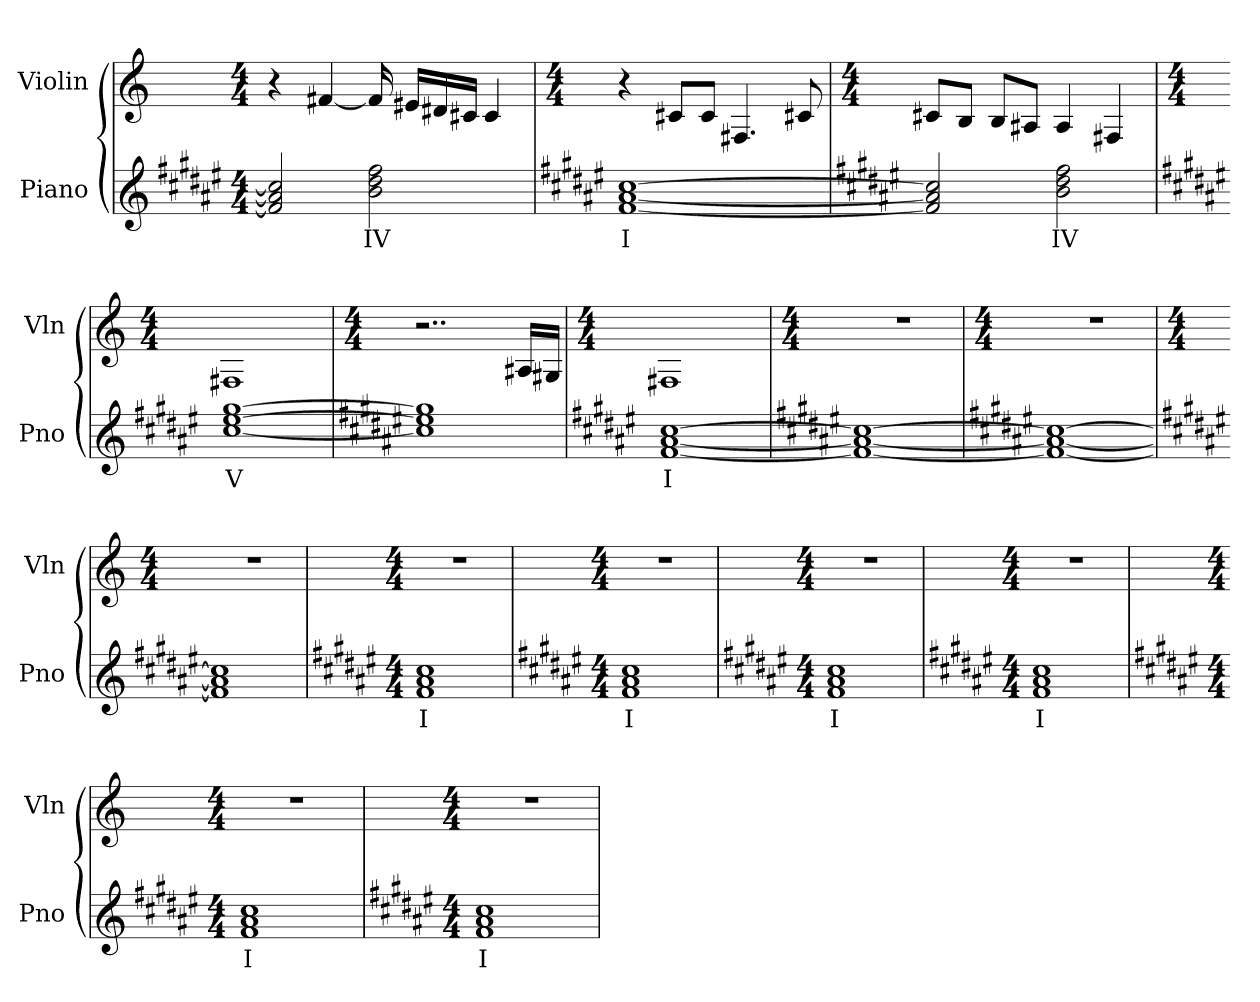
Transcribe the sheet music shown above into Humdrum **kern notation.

**kern	**text	**kern
*part2	*part2	*part1
*staff2	*staff2	*staff1
*I"Piano	*	*I"Violin
*I'Pno	*	*I'Vln
*k[f#c#g#d#a#e#]	*	*
*F#:	*	*
*M4/4	*	*M4/4
=	=	=
2f#] 2a#] 2cc#]	.	4r
.	.	[4f#X
2b 2dd# 2ff#	IV	16f#]
.	.	16e#XLL
.	.	16d#X
.	.	16c#XJJ
.	.	4c#
=	=	=
*k[f#c#g#d#a#e#]	*	*
*F#:	*	*
*	*	*M4/4
[1f# [1a# [1cc#	I	4r
.	.	8c#XL
.	.	8c#J
.	.	4.F#X
.	.	8c#X
=	=	=
*k[f#c#g#d#a#e#]	*	*
*F#:	*	*
*	*	*M4/4
2f#] 2a#] 2cc#]	.	8c#XL
.	.	8BJ
.	.	8BL
.	.	8A#XJ
2b 2dd# 2ff#	IV	4A#
.	.	4F#X
=	=	=
*k[f#c#g#d#a#e#]	*	*
*F#:	*	*
*	*	*M4/4
[1cc# [1ee# [1gg#	V	1F#X
=	=	=
*k[f#c#g#d#a#e#]	*	*
*F#:	*	*
*	*	*M4/4
1cc#] 1ee#] 1gg#]	.	2..r
.	.	16A#XLL
.	.	16G#XJJ
=	=	=
*k[f#c#g#d#a#e#]	*	*
*F#:	*	*
*	*	*M4/4
[1f# [1a# [1cc#	I	1F#X
=	=	=
*k[f#c#g#d#a#e#]	*	*
*F#:	*	*
*	*	*M4/4
1f#_ 1a#_ 1cc#_	.	1r
=	=	=
*k[f#c#g#d#a#e#]	*	*
*F#:	*	*
*	*	*M4/4
1f#_ 1a#_ 1cc#_	.	1r
=	=	=
*k[f#c#g#d#a#e#]	*	*
*F#:	*	*
*	*	*M4/4
1f#] 1a#] 1cc#]	.	1r
=	=	=
*k[f#c#g#d#a#e#]	*	*
*F#:	*	*
*M4/4	*	*M4/4
1f# 1a# 1cc#	I	1r
=	=	=
*k[f#c#g#d#a#e#]	*	*
*F#:	*	*
*M4/4	*	*M4/4
1f# 1a# 1cc#	I	1r
=	=	=
*k[f#c#g#d#a#e#]	*	*
*F#:	*	*
*M4/4	*	*M4/4
1f# 1a# 1cc#	I	1r
=	=	=
*k[f#c#g#d#a#e#]	*	*
*F#:	*	*
*M4/4	*	*M4/4
1f# 1a# 1cc#	I	1r
=	=	=
*k[f#c#g#d#a#e#]	*	*
*F#:	*	*
*M4/4	*	*M4/4
1f# 1a# 1cc#	I	1r
=	=	=
*k[f#c#g#d#a#e#]	*	*
*F#:	*	*
*M4/4	*	*M4/4
1f# 1a# 1cc#	I	1r
=	=	=
*-	*-	*-
